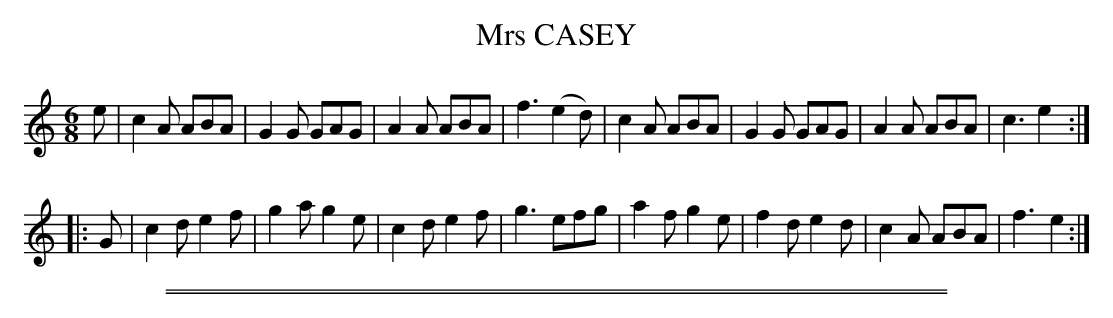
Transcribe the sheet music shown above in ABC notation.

X:1
T: Mrs CASEY
M: 6/8
L: 1/8
K: Am
e |\
c2A ABA | G2G GAG | A2A ABA | f3 (e2d) |\
c2A ABA | G2G GAG | A2A ABA | c3 e2 :|
|: G |\
c2d e2f | g2a g2e | c2d e2f | g3 efg |\
a2f g2e | f2d e2d | c2A ABA | f3 e2 :|
